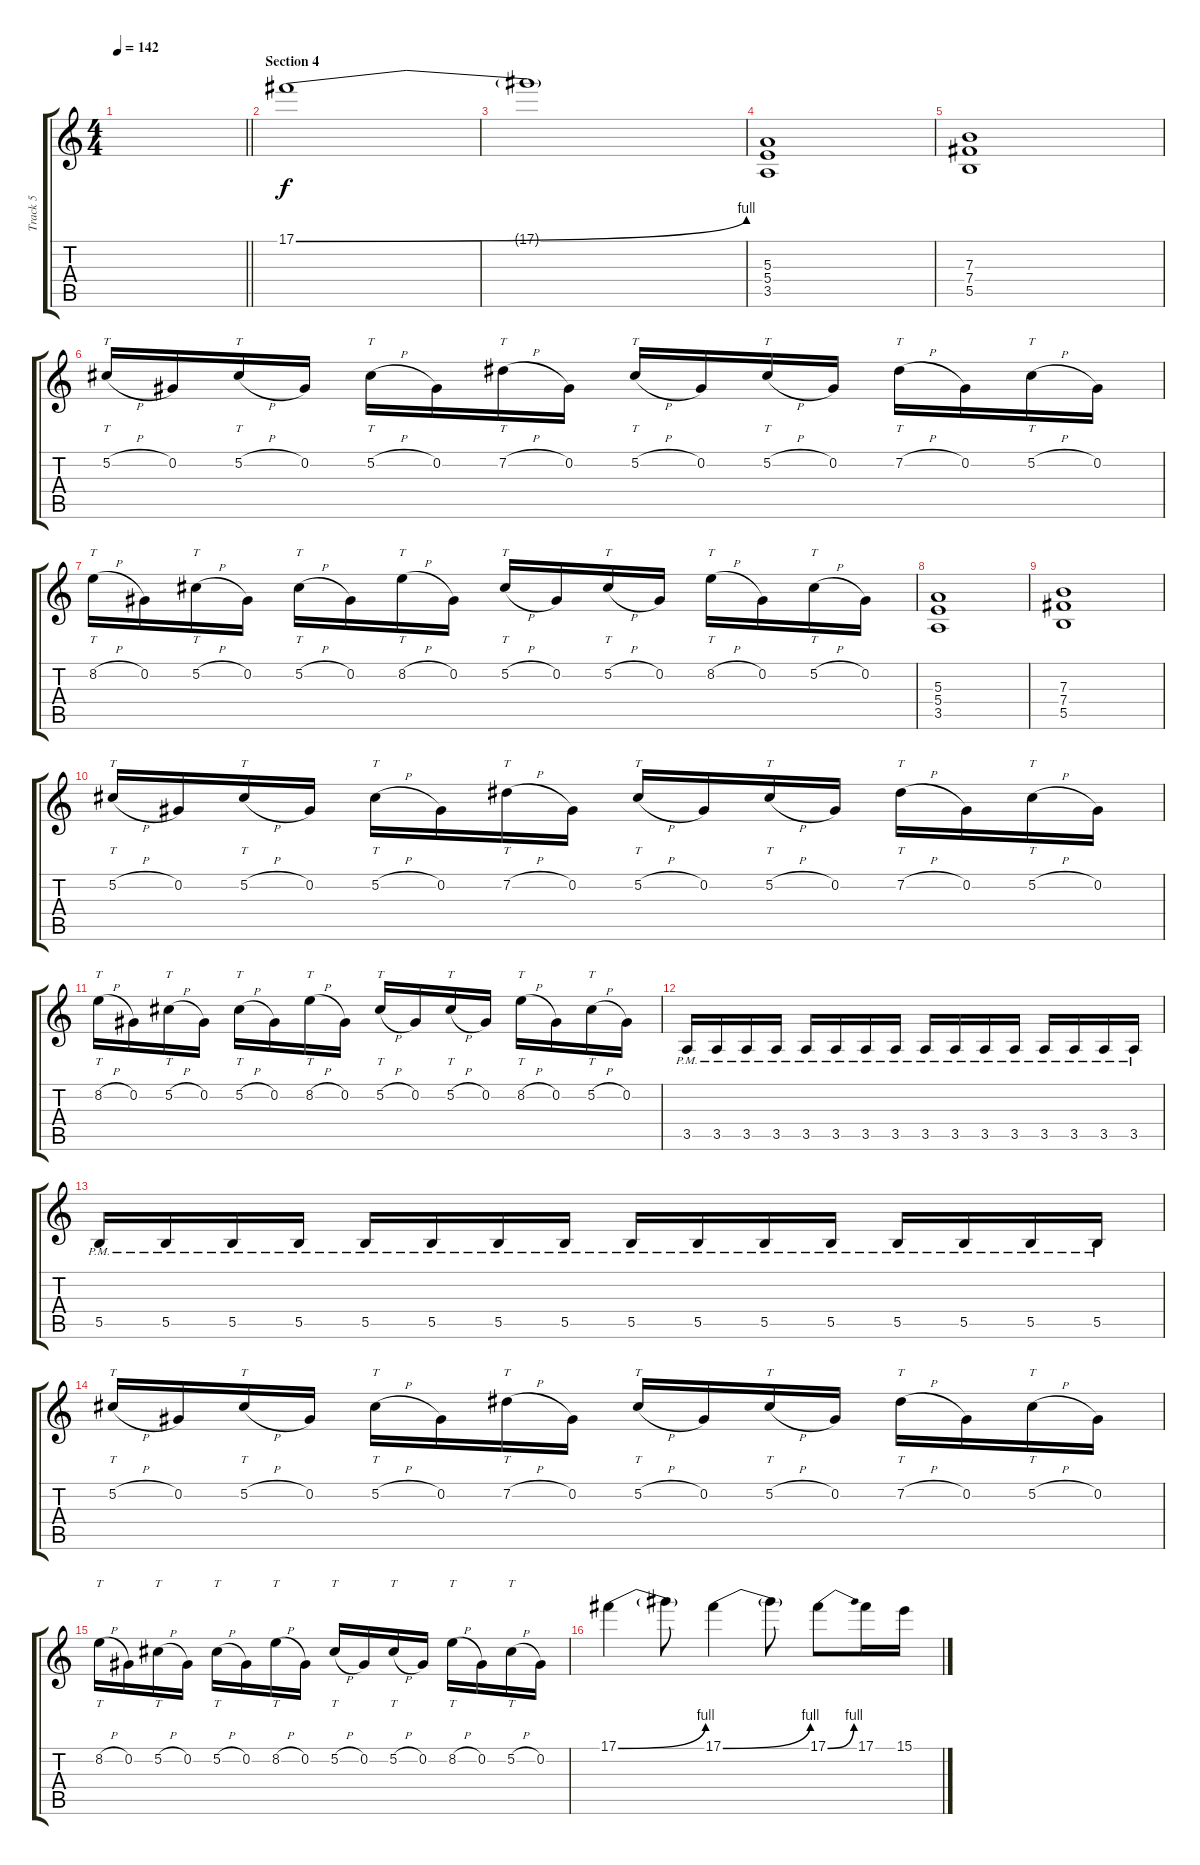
\track ("Track 5" "Track 5") {instrument distortionguitar}
\staff {score tabs}
\tuning (Db4 Ab3 E3 B2 Gb2 B1) {hide}
\ts (4 4)
\tempo 142
\clef g2
\barLineRight lightlight
\ks c
|
\section ("" "Section 4")
17.1{be (bend 0 0 60 4)}.1{volume 8} |
17.1{t}.1 |
(5.3 5.4 3.5).1{volume 13} |
(7.3 7.4 5.5).1 |
5.2{h}.16{tt} 0.2.16 5.2{h}.16{tt} 0.2.16 5.2{h}.16{tt} 0.2.16 7.2{h}.16{tt} 0.2.16 5.2{h}.16{tt} 0.2.16 5.2{h}.16{tt} 0.2.16 7.2{h}.16{tt} 0.2.16 5.2{h}.16{tt} 0.2.16 |
8.2{h}.16{tt} 0.2.16 5.2{h}.16{tt} 0.2.16 5.2{h}.16{tt} 0.2.16 8.2{h}.16{tt} 0.2.16 5.2{h}.16{tt} 0.2.16 5.2{h}.16{tt} 0.2.16 8.2{h}.16{tt} 0.2.16 5.2{h}.16{tt} 0.2.16 |
(5.3 5.4 3.5).1 |
(7.3 7.4 5.5).1 |
5.2{h}.16{tt} 0.2.16 5.2{h}.16{tt} 0.2.16 5.2{h}.16{tt} 0.2.16 7.2{h}.16{tt} 0.2.16 5.2{h}.16{tt} 0.2.16 5.2{h}.16{tt} 0.2.16 7.2{h}.16{tt} 0.2.16 5.2{h}.16{tt} 0.2.16 |
8.2{h}.16{tt} 0.2.16 5.2{h}.16{tt} 0.2.16 5.2{h}.16{tt} 0.2.16 8.2{h}.16{tt} 0.2.16 5.2{h}.16{tt} 0.2.16 5.2{h}.16{tt} 0.2.16 8.2{h}.16{tt} 0.2.16 5.2{h}.16{tt} 0.2.16 |
3.5{pm}.16 3.5{pm}.16 3.5{pm}.16 3.5{pm}.16 3.5{pm}.16 3.5{pm}.16 3.5{pm}.16 3.5{pm}.16 3.5{pm}.16 3.5{pm}.16 3.5{pm}.16 3.5{pm}.16 3.5{pm}.16 3.5{pm}.16 3.5{pm}.16 3.5{pm}.16 |
5.5{pm}.16 5.5{pm}.16 5.5{pm}.16 5.5{pm}.16 5.5{pm}.16 5.5{pm}.16 5.5{pm}.16 5.5{pm}.16 5.5{pm}.16 5.5{pm}.16 5.5{pm}.16 5.5{pm}.16 5.5{pm}.16 5.5{pm}.16 5.5{pm}.16 5.5{pm}.16 |
5.2{h}.16{tt} 0.2.16 5.2{h}.16{tt} 0.2.16 5.2{h}.16{tt} 0.2.16 7.2{h}.16{tt} 0.2.16 5.2{h}.16{tt} 0.2.16 5.2{h}.16{tt} 0.2.16 7.2{h}.16{tt} 0.2.16 5.2{h}.16{tt} 0.2.16 |
8.2{h}.16{tt} 0.2.16 5.2{h}.16{tt} 0.2.16 5.2{h}.16{tt} 0.2.16 8.2{h}.16{tt} 0.2.16 5.2{h}.16{tt} 0.2.16 5.2{h}.16{tt} 0.2.16 8.2{h}.16{tt} 0.2.16 5.2{h}.16{tt} 0.2.16 |
17.1{be (bend 0 0 60 4)}.4 17.1{t}.8 17.1{be (bend 0 0 60 4)}.4 17.1{t}.8 17.1{be (bend 0 0 60 4)}.8 17.1.16 15.1.16
